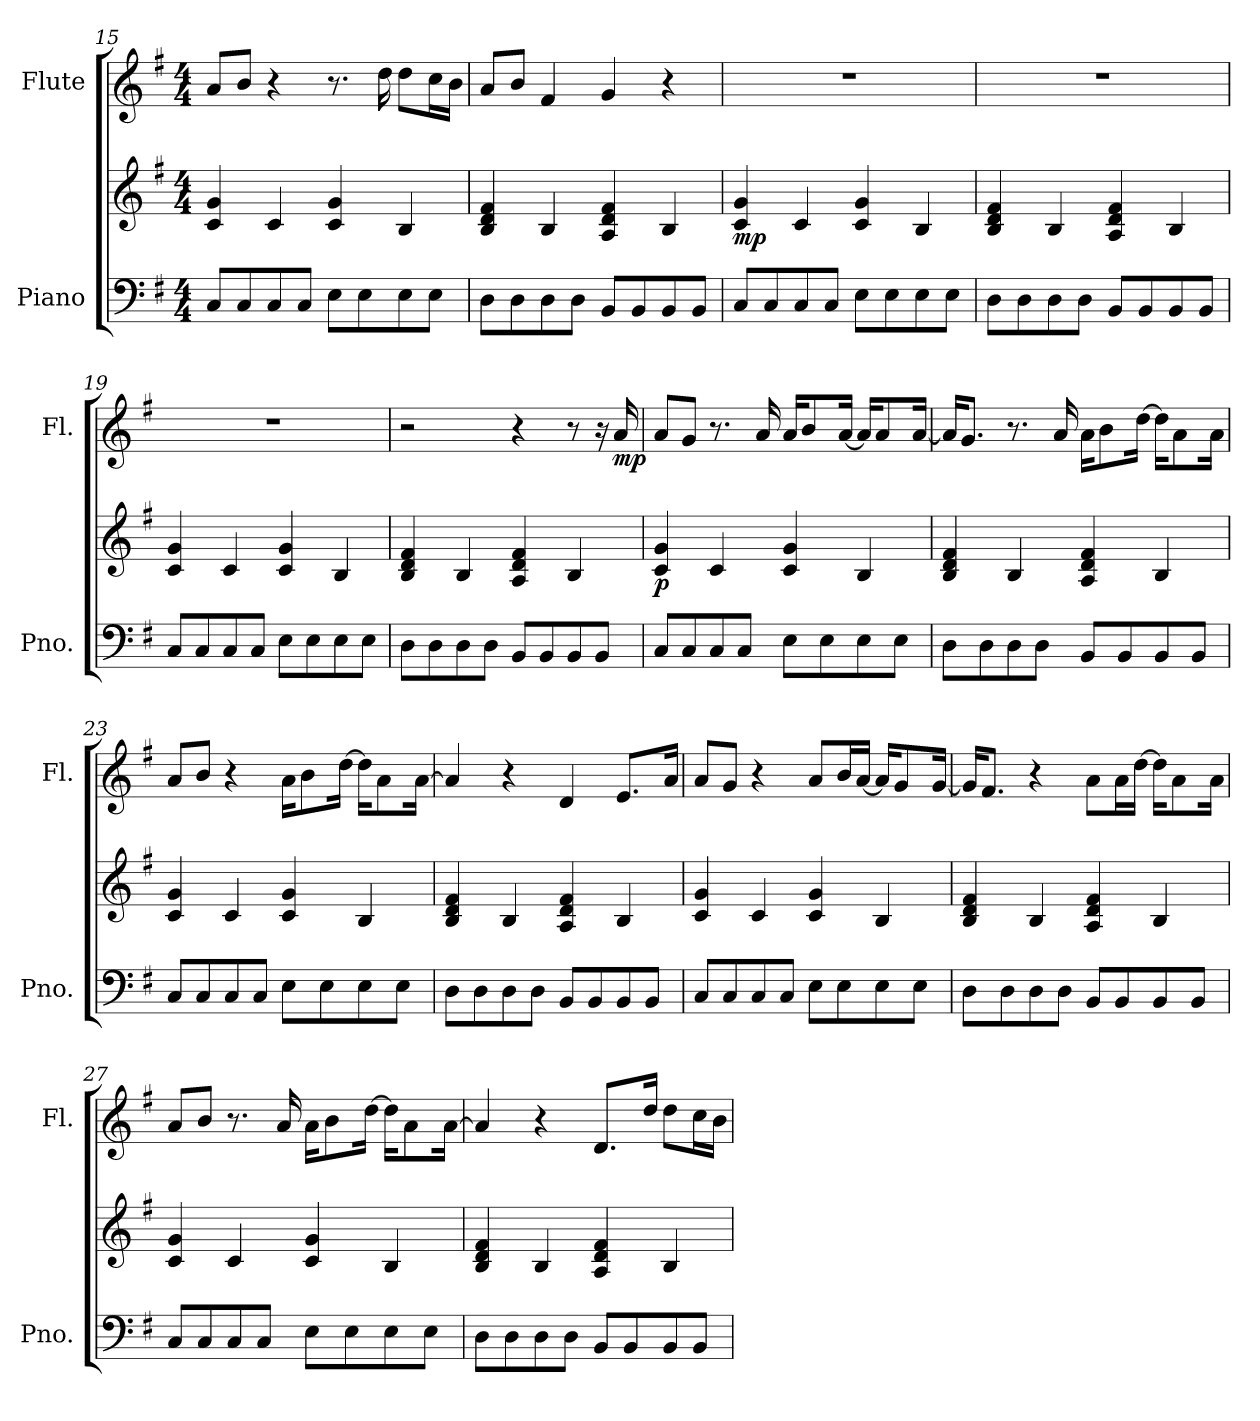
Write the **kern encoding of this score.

**kern	**kern	**dynam	**kern	**dynam
*part2	*part2	*part2	*part1	*part1
*staff3	*staff2	*staff2/3	*staff1	*staff1
*I"Piano	*	*	*I"Flute	*
*I'Pno.	*	*	*I'Fl.	*
!!LO:LB:g=z
*clefF4	*clefG2	*	*clefG2	*
*k[f#]	*k[f#]	*	*k[f#]	*
*M4/4	*M4/4	*	*M4/4	*
=15	=15	=15	=15	=15
8C/L	4c/ 4g/	.	8a/L	.
8C/	.	.	8b/J	.
8C/	4c/	.	4r	.
8C/J	.	.	.	.
8E\L	4c/ 4g/	.	8.r	.
8E\	.	.	.	.
.	.	.	16dd\	.
8E\	4B/	.	8dd\L	.
8E\J	.	.	16cc\L	.
.	.	.	16b\JJ	.
=16	=16	=16	=16	=16
8D\L	4B/ 4d/ 4f#/	.	8a/L	.
8D\	.	.	8b/J	.
8D\	4B/	.	4f#/	.
8D\J	.	.	.	.
8BB/L	4A/ 4d/ 4f#/	.	4g/	.
8BB/	.	.	.	.
8BB/	4B/	.	4r	.
8BB/J	.	.	.	.
=17	=17	=17	=17	=17
!	!	!LO:DY:b	!	!
8C/L	4c/ 4g/	mp	1r	.
8C/	.	.	.	.
8C/	4c/	.	.	.
8C/J	.	.	.	.
8E\L	4c/ 4g/	.	.	.
8E\	.	.	.	.
8E\	4B/	.	.	.
8E\J	.	.	.	.
=18	=18	=18	=18	=18
8D\L	4B/ 4d/ 4f#/	.	1r	.
8D\	.	.	.	.
8D\	4B/	.	.	.
8D\J	.	.	.	.
8BB/L	4A/ 4d/ 4f#/	.	.	.
8BB/	.	.	.	.
8BB/	4B/	.	.	.
8BB/J	.	.	.	.
=19	=19	=19	=19	=19
8C/L	4c/ 4g/	.	1r	.
8C/	.	.	.	.
8C/	4c/	.	.	.
8C/J	.	.	.	.
8E\L	4c/ 4g/	.	.	.
8E\	.	.	.	.
8E\	4B/	.	.	.
8E\J	.	.	.	.
!!LO:LB:g=z
=20	=20	=20	=20	=20
8D\L	4B/ 4d/ 4f#/	.	2r	.
8D\	.	.	.	.
8D\	4B/	.	.	.
8D\J	.	.	.	.
8BB/L	4A/ 4d/ 4f#/	.	4r	.
8BB/	.	.	.	.
8BB/	4B/	.	8r	.
8BB/J	.	.	16r	.
!	!	!	!	!LO:DY:b
.	.	.	16a/	mp
=21	=21	=21	=21	=21
!	!	!LO:DY:b	!	!
8C/L	4c/ 4g/	p	8a/L	.
8C/	.	.	8g/J	.
8C/	4c/	.	8.r	.
8C/J	.	.	.	.
.	.	.	16a/	.
8E\L	4c/ 4g/	.	16a/KL	.
.	.	.	8b/	.
8E\	.	.	.	.
.	.	.	[16a/Jk	.
8E\	4B/	.	16a/KL]	.
.	.	.	8a/	.
8E\J	.	.	.	.
.	.	.	[16a/Jk	.
=22	=22	=22	=22	=22
8D\L	4B/ 4d/ 4f#/	.	16a/KL]	.
.	.	.	8.g/J	.
8D\	.	.	.	.
8D\	4B/	.	8.r	.
8D\J	.	.	.	.
.	.	.	16a/	.
8BB/L	4A/ 4d/ 4f#/	.	16a\KL	.
.	.	.	8b\	.
8BB/	.	.	.	.
.	.	.	[16dd\Jk	.
8BB/	4B/	.	16dd\KL]	.
.	.	.	8a\	.
8BB/J	.	.	.	.
.	.	.	16a\Jk	.
!!LO:LB:g=z
=23	=23	=23	=23	=23
8C/L	4c/ 4g/	.	8a/L	.
8C/	.	.	8b/J	.
8C/	4c/	.	4r	.
8C/J	.	.	.	.
8E\L	4c/ 4g/	.	16a\KL	.
.	.	.	8b\	.
8E\	.	.	.	.
.	.	.	[16dd\Jk	.
8E\	4B/	.	16dd\KL]	.
.	.	.	8a\	.
8E\J	.	.	.	.
.	.	.	[16a\Jk	.
=24	=24	=24	=24	=24
8D\L	4B/ 4d/ 4f#/	.	4a/]	.
8D\	.	.	.	.
8D\	4B/	.	4r	.
8D\J	.	.	.	.
8BB/L	4A/ 4d/ 4f#/	.	4d/	.
8BB/	.	.	.	.
8BB/	4B/	.	8.e/L	.
8BB/J	.	.	.	.
.	.	.	16a/Jk	.
=25	=25	=25	=25	=25
8C/L	4c/ 4g/	.	8a/L	.
8C/	.	.	8g/J	.
8C/	4c/	.	4r	.
8C/J	.	.	.	.
8E\L	4c/ 4g/	.	8a/L	.
8E\	.	.	16b/L	.
.	.	.	[16a/JJ	.
8E\	4B/	.	16a/KL]	.
.	.	.	8g/	.
8E\J	.	.	.	.
.	.	.	[16g/Jk	.
=26	=26	=26	=26	=26
8D\L	4B/ 4d/ 4f#/	.	16g/KL]	.
.	.	.	8.f#/J	.
8D\	.	.	.	.
8D\	4B/	.	4r	.
8D\J	.	.	.	.
8BB/L	4A/ 4d/ 4f#/	.	8a\L	.
8BB/	.	.	16a\L	.
.	.	.	[16dd\JJ	.
8BB/	4B/	.	16dd\KL]	.
.	.	.	8a\	.
8BB/J	.	.	.	.
.	.	.	16a\Jk	.
!!LO:PB:g=z
=27	=27	=27	=27	=27
8C/L	4c/ 4g/	.	8a/L	.
8C/	.	.	8b/J	.
8C/	4c/	.	8.r	.
8C/J	.	.	.	.
.	.	.	16a/	.
8E\L	4c/ 4g/	.	16a\KL	.
.	.	.	8b\	.
8E\	.	.	.	.
.	.	.	[16dd\Jk	.
8E\	4B/	.	16dd\KL]	.
.	.	.	8a\	.
8E\J	.	.	.	.
.	.	.	[16a\Jk	.
=28	=28	=28	=28	=28
8D\L	4B/ 4d/ 4f#/	.	4a/]	.
8D\	.	.	.	.
8D\	4B/	.	4r	.
8D\J	.	.	.	.
8BB/L	4A/ 4d/ 4f#/	.	8.d/L	.
8BB/	.	.	.	.
.	.	.	16dd/Jk	.
8BB/	4B/	.	8dd\L	.
8BB/J	.	.	16cc\L	.
.	.	.	16b\JJ	.
=	=	=	=	=
*-	*-	*-	*-	*-
